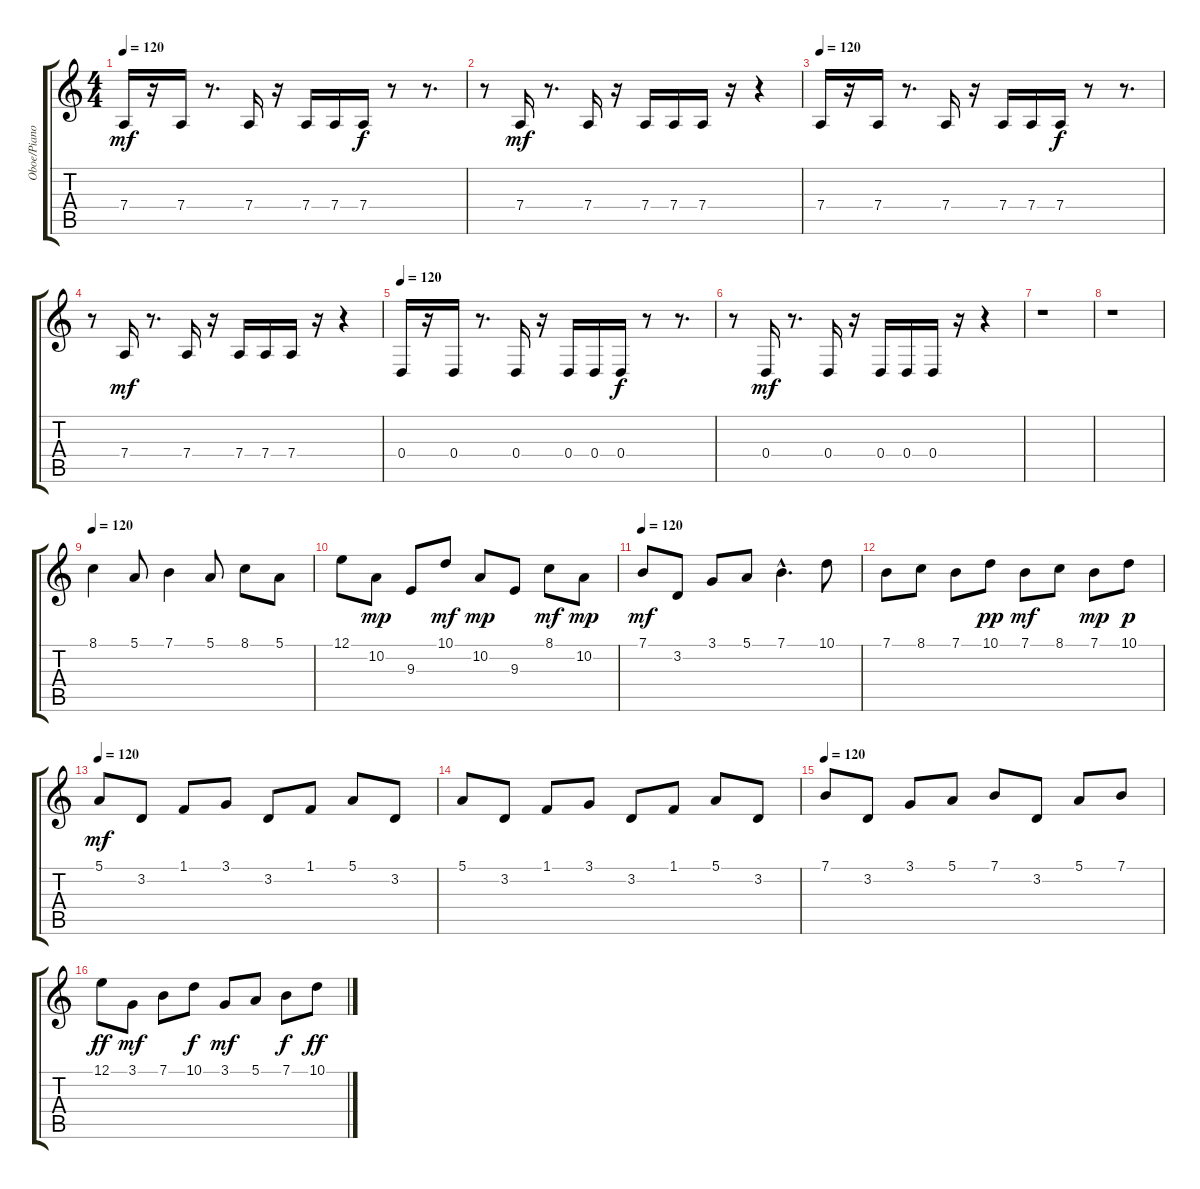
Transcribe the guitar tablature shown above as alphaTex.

\track ("Oboe/Piano/Violino" "Oboe/Piano") {instrument oboe}
\staff {score tabs}
\tuning (E4 B3 G3 D3 A2 E2) {hide}
\ts (4 4)
\tempo 120
\clef g2
\ks c
7.4.16{dy mf volume 7 instrument violin} r.16 7.4.16 r.8{d} 7.4.16 r.16 7.4.16 7.4.16 7.4.16{dy f} r.8 r.8{d} |
r.8 7.4.16{dy mf} r.8{d} 7.4.16 r.16 7.4.16 7.4.16 7.4.16 r.16 r.4 |
\tempo 120
7.4.16{volume 7 instrument violin} r.16 7.4.16 r.8{d} 7.4.16 r.16 7.4.16 7.4.16 7.4.16{dy f} r.8 r.8{d} |
r.8 7.4.16{dy mf} r.8{d} 7.4.16 r.16 7.4.16 7.4.16 7.4.16 r.16 r.4 |
\tempo 120
0.4.16{volume 7 instrument violin} r.16 0.4.16 r.8{d} 0.4.16 r.16 0.4.16 0.4.16 0.4.16{dy f} r.8 r.8{d} |
r.8 0.4.16{dy mf} r.8{d} 0.4.16 r.16 0.4.16 0.4.16 0.4.16 r.16 r.4 |
r.1 |
r.1 |
\tempo 120
8.1.4{volume 13 instrument acousticgrandpiano} 5.1.8 7.1.4 5.1.8 8.1.8 5.1.8 |
12.1.8 10.2.8{dy mp} 9.3.8 10.1.8{dy mf} 10.2.8{dy mp} 9.3.8 8.1.8{dy mf} 10.2.8{dy mp} |
\tempo 120
7.1.8{dy mf instrument acousticgrandpiano} 3.2.8 3.1.8 5.1.8 7.1{hac}.4{d} 10.1.8 |
7.1.8 8.1.8 7.1.8 10.1.8{dy pp} 7.1.8{dy mf} 8.1.8 7.1.8{dy mp} 10.1.8{dy p} |
\tempo 120
5.1.8{dy mf instrument acousticgrandpiano} 3.2.8 1.1.8 3.1.8 3.2.8 1.1.8 5.1.8 3.2.8 |
5.1.8 3.2.8 1.1.8 3.1.8 3.2.8 1.1.8 5.1.8 3.2.8 |
\tempo 120
7.1.8{instrument acousticgrandpiano} 3.2.8 3.1.8 5.1.8 7.1.8 3.2.8 5.1.8 7.1.8 |
12.1.8{dy ff} 3.1.8{dy mf} 7.1.8 10.1.8{dy f} 3.1.8{dy mf} 5.1.8 7.1.8{dy f} 10.1.8{dy ff}
